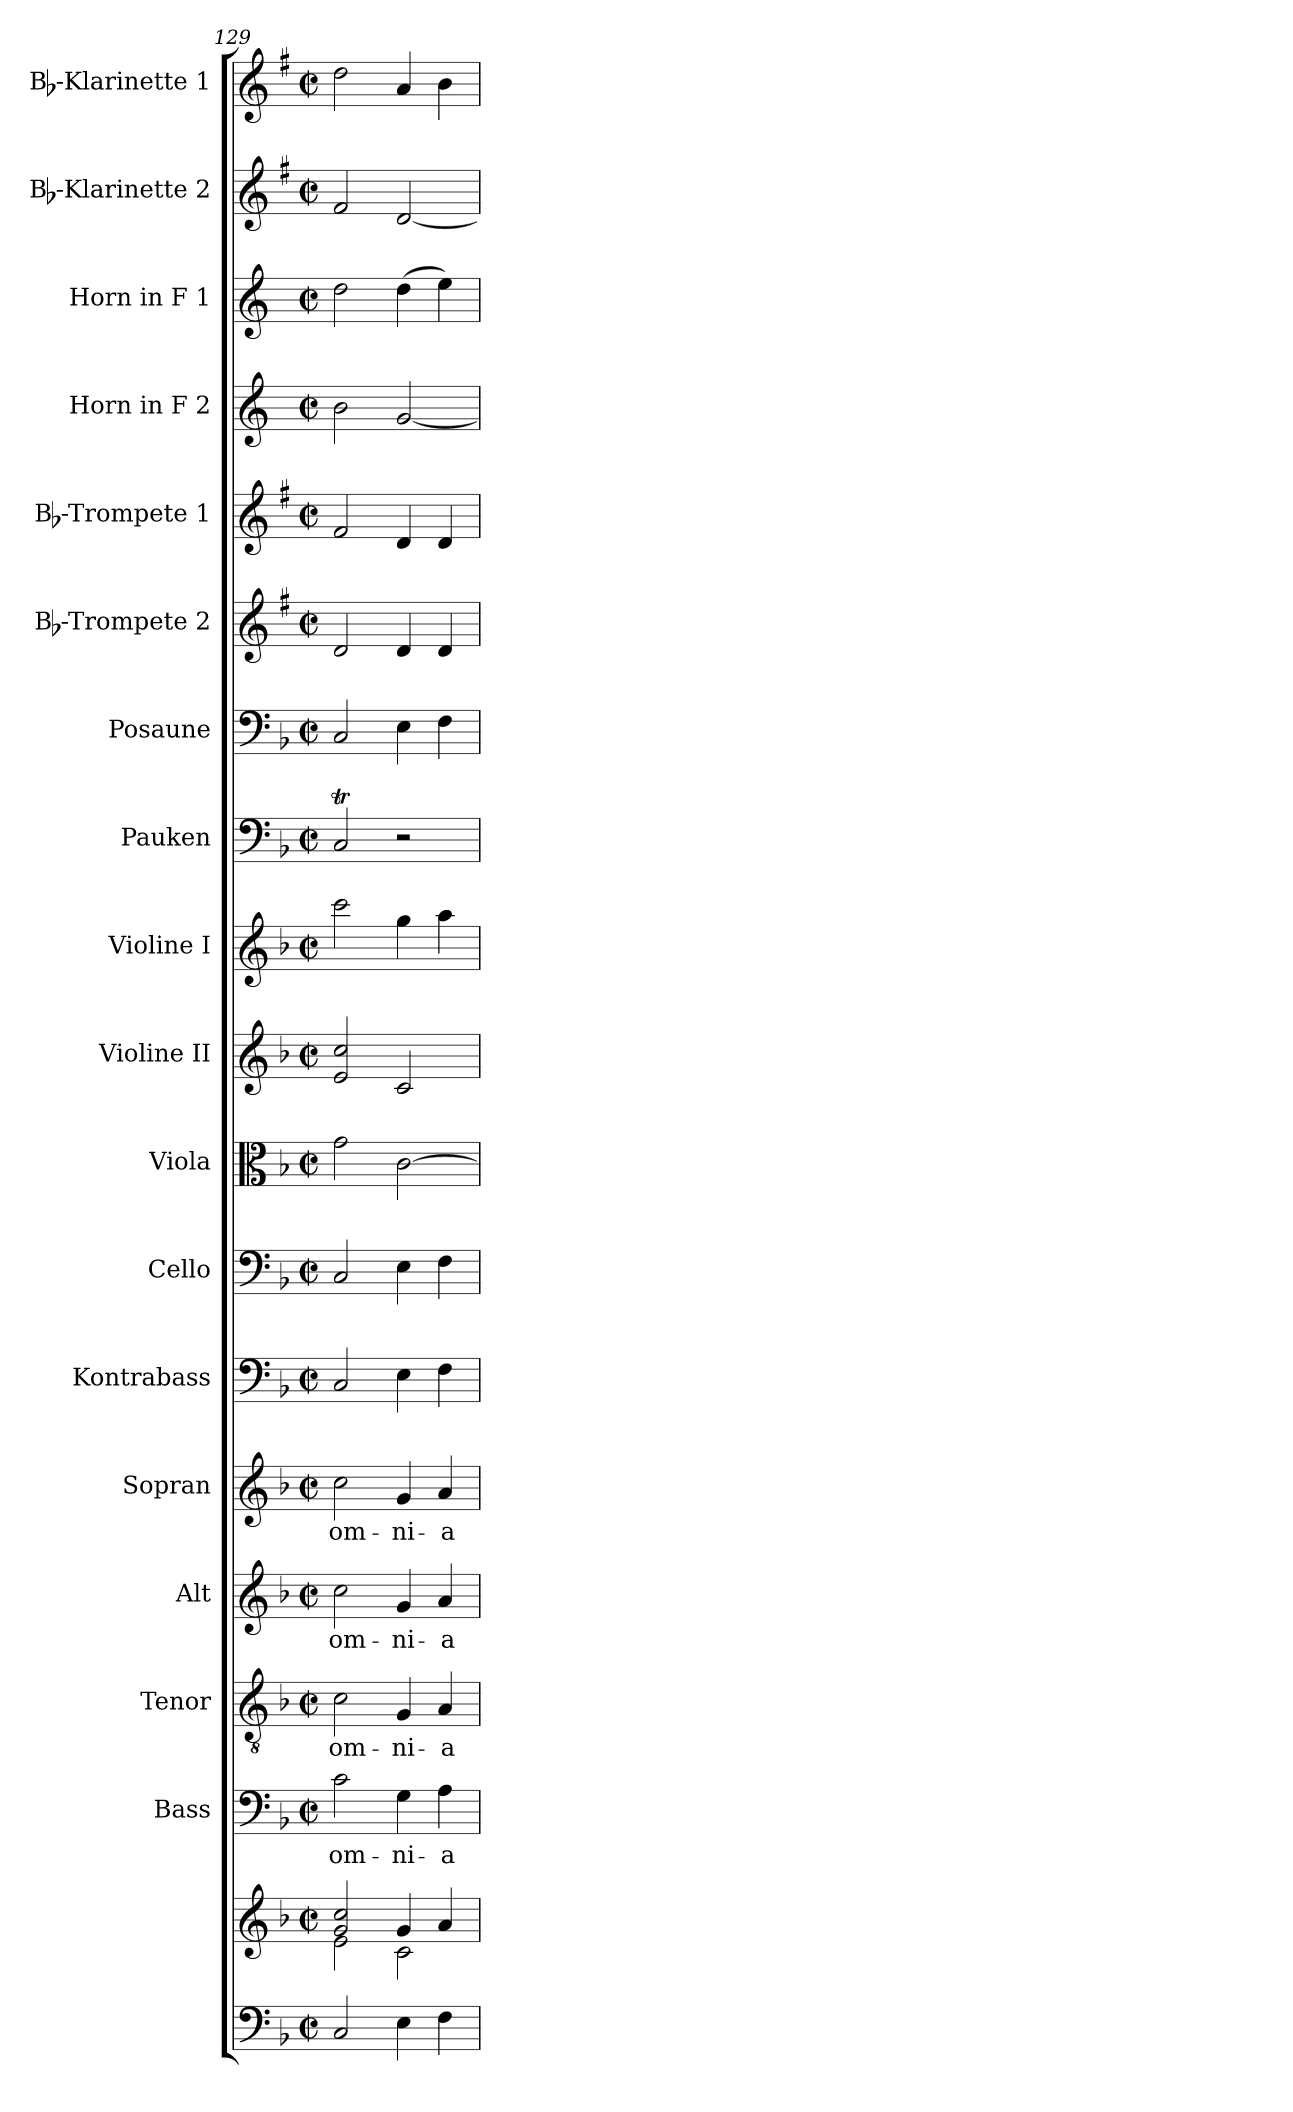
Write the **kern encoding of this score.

**kern	**kern	**kern	**text	**kern	**text	**kern	**text	**kern	**text	**kern	**kern	**kern	**kern	**kern	**kern	**kern	**kern	**kern	**kern	**kern	**kern	**kern
*part18	*part18	*part17	*part17	*part16	*part16	*part15	*part15	*part14	*part14	*part13	*part12	*part11	*part10	*part9	*part8	*part7	*part6	*part5	*part4	*part3	*part2	*part1
*staff19	*staff18	*staff17	*staff17	*staff16	*staff16	*staff15	*staff15	*staff14	*staff14	*staff13	*staff12	*staff11	*staff10	*staff9	*staff8	*staff7	*staff6	*staff5	*staff4	*staff3	*staff2	*staff1
*	*	*I"Bass	*	*I"Tenor	*	*I"Alt	*	*I"Sopran	*	*I"Kontrabass	*I"Cello	*I"Viola	*I"Violine II	*I"Violine I	*I"Pauken	*I"Posaune	*I"Bb-Trompete 2	*I"Bb-Trompete 1	*I"Horn in F 2	*I"Horn in F 1	*I"Bb-Klarinette 2	*I"Bb-Klarinette 1
*	*	*I'B.	*	*I'T.	*	*I'A.	*	*I'S.	*	*I'Kb.	*	*I'Vla.	*I'Vl. II	*I'Vl. I	*I'Pk.	*I'Pos.	*I'Bb Trp. 2	*I'Bb Trp. 1	*	*	*I'Bb Kl. 2	*I'Bb Kl. 1
*clefF4	*clefG2	*clefF4	*	*clefGv2	*	*clefG2	*	*clefG2	*	*clefF4	*clefF4	*clefC3	*clefG2	*clefG2	*clefF4	*clefF4	*clefG2	*clefG2	*clefG2	*clefG2	*clefG2	*clefG2
*	*	*	*	*	*	*	*	*	*	*ITrd7c12	*	*	*	*	*	*	*ITrd1c2	*ITrd1c2	*ITrd4c7	*ITrd4c7	*ITrd1c2	*ITrd1c2
*k[b-]	*k[b-]	*k[b-]	*	*k[b-]	*	*k[b-]	*	*k[b-]	*	*k[b-]	*k[b-]	*k[b-]	*k[b-]	*k[b-]	*k[b-]	*k[b-]	*k[b-]	*k[b-]	*k[b-]	*k[b-]	*k[b-]	*k[b-]
*F:	*F:	*F:	*	*F:	*	*F:	*	*F:	*	*F:	*F:	*F:	*F:	*F:	*F:	*F:	*F:	*F:	*F:	*F:	*F:	*F:
*M2/2	*M2/2	*M2/2	*	*M2/2	*	*M2/2	*	*M2/2	*	*M2/2	*M2/2	*M2/2	*M2/2	*M2/2	*M2/2	*M2/2	*M2/2	*M2/2	*M2/2	*M2/2	*M2/2	*M2/2
*met(c|)	*met(c|)	*met(c|)	*	*met(c|)	*	*met(c|)	*	*met(c|)	*	*met(c|)	*met(c|)	*met(c|)	*met(c|)	*met(c|)	*met(c|)	*met(c|)	*met(c|)	*met(c|)	*met(c|)	*met(c|)	*met(c|)	*met(c|)
=129	=129	=129	=129	=129	=129	=129	=129	=129	=129	=129	=129	=129	=129	=129	=129	=129	=129	=129	=129	=129	=129	=129
*	*^	*	*	*	*	*	*	*	*	*	*	*	*	*	*	*	*	*	*	*	*	*
!	!	!	!	!LO:LY:b	!	!LO:LY:b	!	!LO:LY:b	!	!LO:LY:b	!	!	!	!	!	!	!	!	!	!	!	!	!
2C/	2g/ 2cc/	2e\	2c\	om-	2c\	om-	2cc\	om-	2cc\	om-	2CC/	2C/	2g\	2e/ 2cc/	2ccc\	2CT/	2C/	2c/	2e/	2e\	2g\	2e/	2cc\
!	!	!	!	!LO:LY:b	!	!LO:LY:b	!	!LO:LY:b	!	!LO:LY:b	!	!	!	!	!	!	!	!	!	!	!	!	!
4E\	4g/	2c\	4G\	-ni-	4G/	-ni-	4g/	-ni-	4g/	-ni-	4EE\	4E\	[2c\	2c/	4gg\	2r	4E\	4c/	4c/	[2c/	(>4g\	[2c/	4g/
!	!	!	!	!LO:LY:b	!	!LO:LY:b	!	!LO:LY:b	!	!LO:LY:b	!	!	!	!	!	!	!	!	!	!	!	!	!
4F\	4a/	.	4A\	-a	4A/	-a	4a/	-a	4a/	-a	4FF\	4F\	.	.	4aa\	.	4F\	4c/	4c/	.	4a\)	.	4a\
*	*v	*v	*	*	*	*	*	*	*	*	*	*	*	*	*	*	*	*	*	*	*	*	*
=	=	=	=	=	=	=	=	=	=	=	=	=	=	=	=	=	=	=	=	=	=	=
*-	*-	*-	*-	*-	*-	*-	*-	*-	*-	*-	*-	*-	*-	*-	*-	*-	*-	*-	*-	*-	*-	*-
